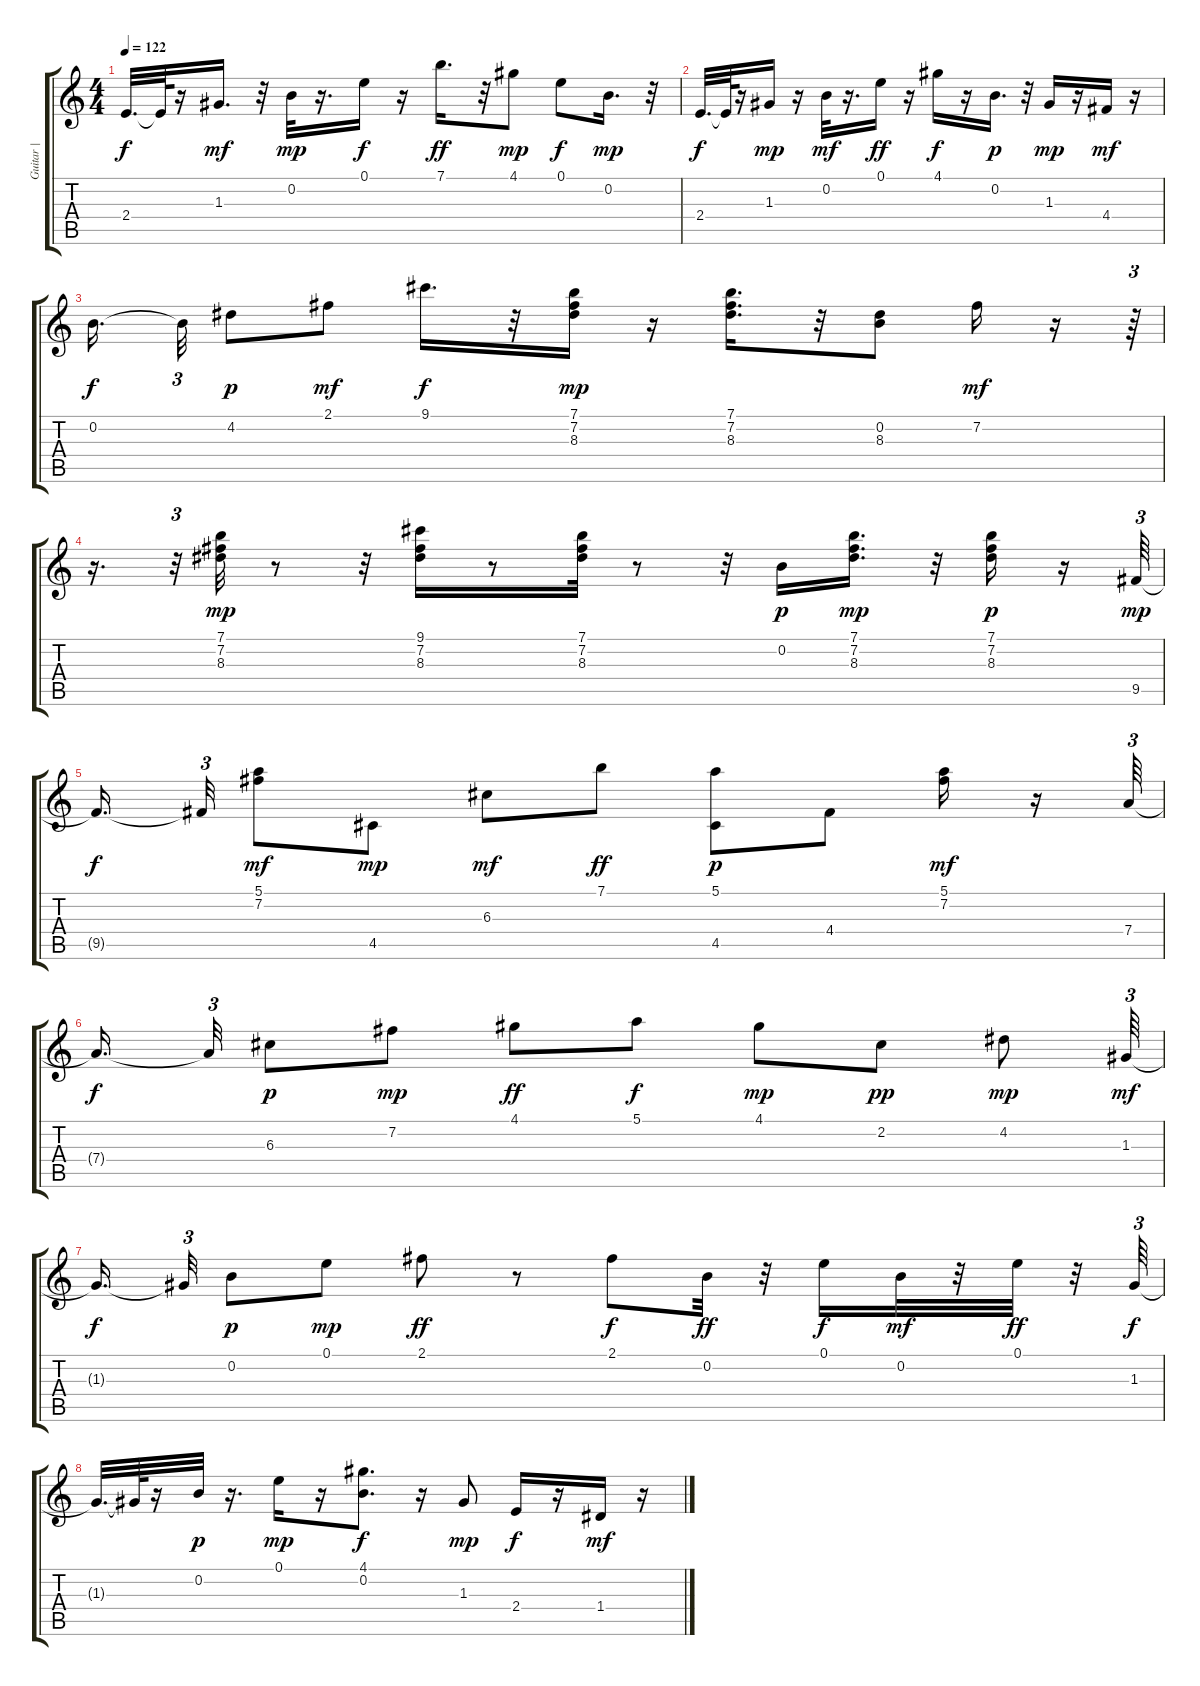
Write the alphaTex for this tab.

\track ("Guitar |" "Guitar |") {instrument acousticguitarnylon}
\staff {score tabs}
\tuning (E4 B3 G3 D3 A2 E2) {hide}
\ts (4 4)
\tempo 122
\clef g2
\ks c
2.4{t}.32{d dy f} 2.4{t}.64 r.16 1.3.16{d dy mf} r.32 0.2.32{dy mp} r.16{d} 0.1.16{dy f} r.16 7.1.16{d dy ff} r.32 4.1.8{dy mp} 0.1.8{dy f} 0.2.16{d dy mp} r.32 |
2.4.32{d dy f} 2.4{t}.64 r.16 1.3.16{dy mp} r.16 0.2.32{dy mf} r.16{d} 0.1.16{dy ff} r.16 4.1.16{dy f} r.16 0.2.16{d dy p} r.32 1.3.16{dy mp} r.16 4.4.16{dy mf} r.16 |
0.2.16{d dy f beam splitsecondary} 0.2{t}.32{tu (3 2)} 4.2.8{dy p} 2.1.8{dy mf} 9.1.16{d dy f} r.32 (7.1 7.2 8.3).16{dy mp} r.16 (7.1 7.2 8.3).16{d} r.32 (0.2 8.3).8 7.2.16{dy mf} r.16 r.64{tu (3 2)} |
r.16{d} r.32{tu (3 2)} (7.1 7.2 8.3).32{dy mp} r.8 r.32 (9.1 7.2 8.3).16 r.8 (7.1 7.2 8.3).32 r.8 r.32 0.2.16{dy p} (7.1 7.2 8.3).16{d dy mp} r.32 (7.1 7.2 8.3).16{dy p} r.16 9.5.64{tu (3 2) dy mp} |
9.5{t}.16{d dy f beam splitsecondary} 9.5{t}.32{tu (3 2)} (5.1 7.2).8{dy mf} 4.5.8{dy mp} 6.3.8{dy mf} 7.1.8{dy ff} (5.1 4.5).8{dy p} 4.4.8 (5.1 7.2).16{dy mf} r.16 7.4.64{tu (3 2)} |
7.4{t}.16{d dy f beam splitsecondary} 7.4{t}.32{tu (3 2)} 6.3.8{dy p} 7.2.8{dy mp} 4.1.8{dy ff} 5.1.8{dy f} 4.1.8{dy mp} 2.2.8{dy pp} 4.2.8{dy mp} 1.3.64{tu (3 2) dy mf} |
1.3{t}.16{d dy f beam splitsecondary} 1.3{t}.32{tu (3 2)} 0.2.8{dy p} 0.1.8{dy mp} 2.1.8{dy ff} r.8 2.1.8{dy f} 0.2.32{dy ff} r.32 0.1.16{dy f} 0.2.32{dy mf} r.32 0.1.32{dy ff} r.32 1.3.64{tu (3 2) dy f} |
1.3{t}.32{d} 1.3{t}.64 r.16 0.2.32{dy p} r.16{d} 0.1.16{dy mp} r.16 (4.1 0.2).8{d dy f} r.16 1.3.8{dy mp} 2.4.16{dy f} r.16 1.4.16{dy mf} r.16
